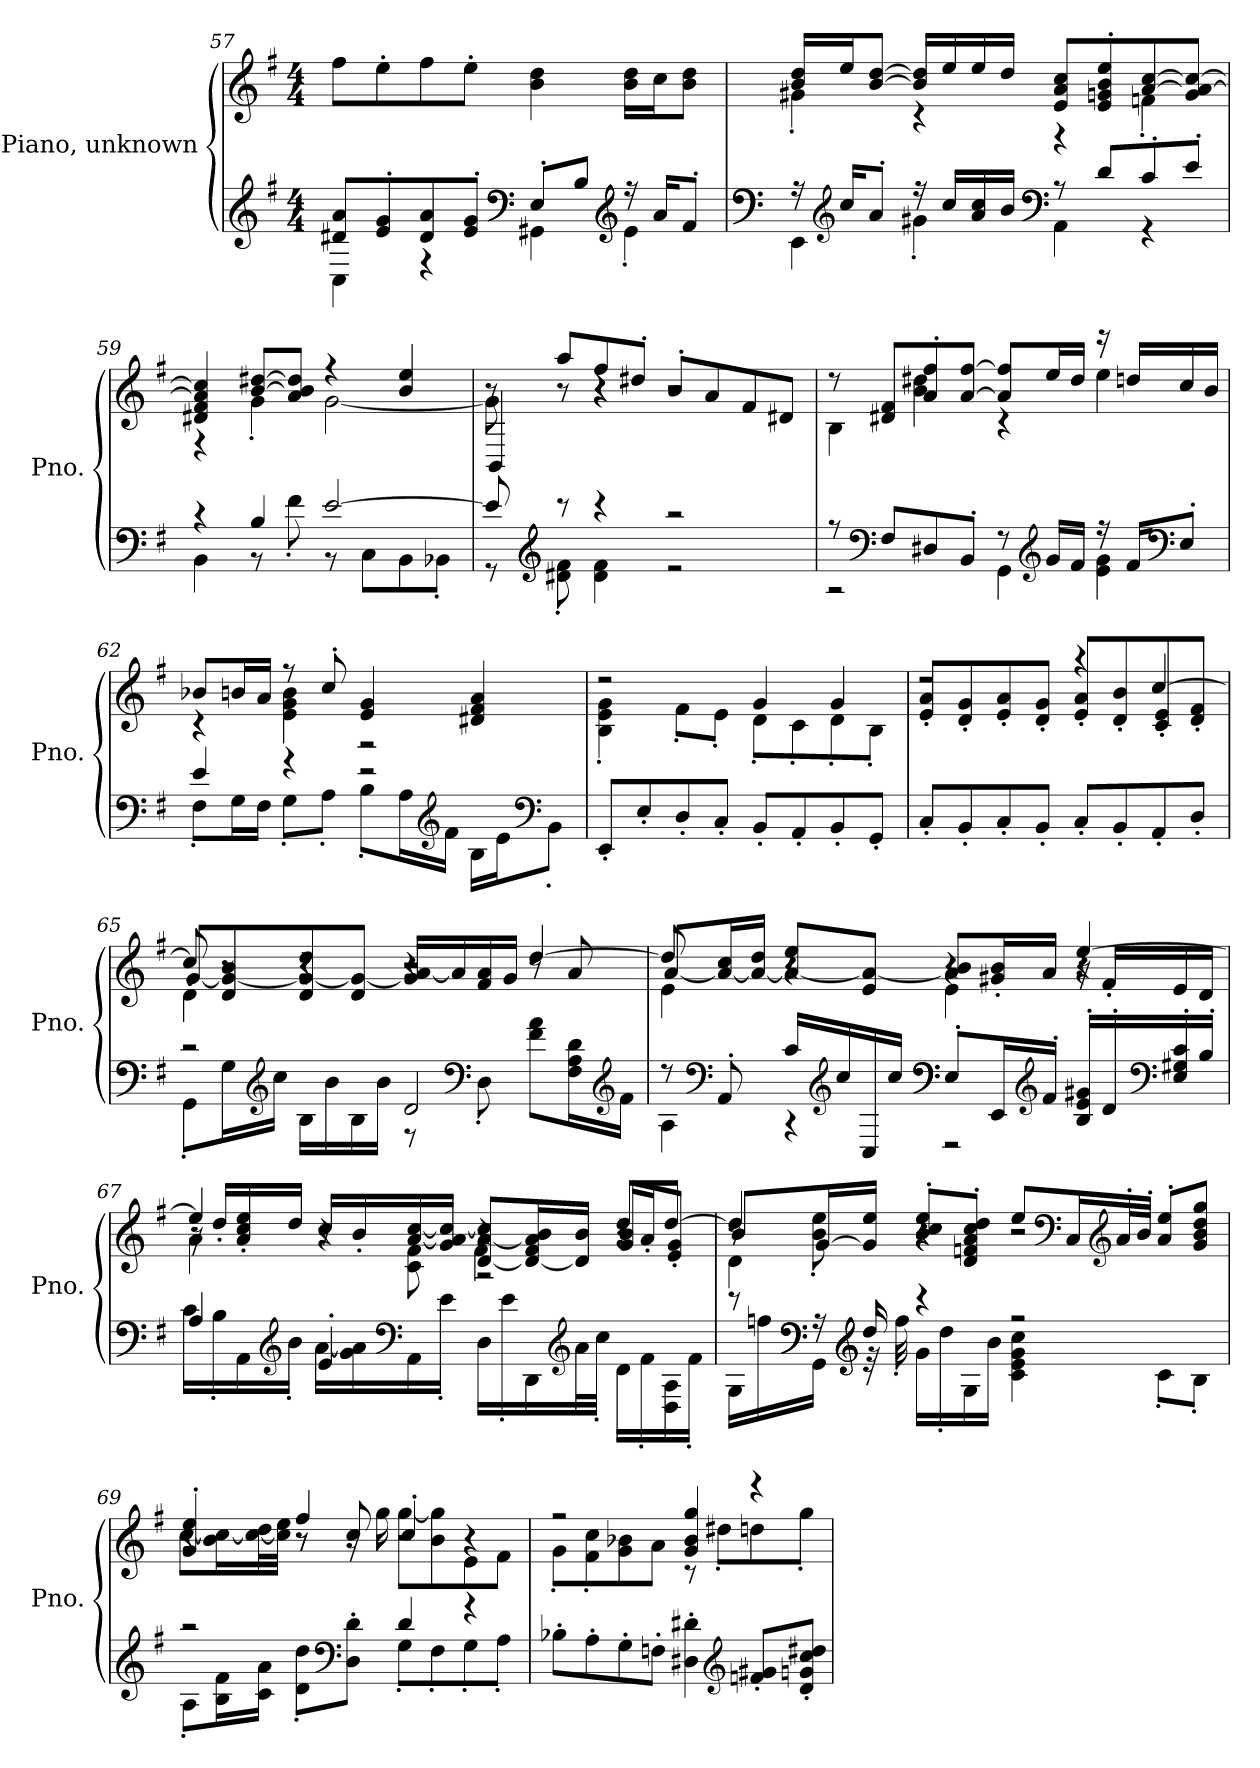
**kern	**kern
*part1	*part1
*staff2	*staff1
*I"Piano, unknown	*
*I'Pno.	*
*clefG2	*clefG2
*k[f#]	*k[f#]
*M4/4	*M4/4
=57	=57
*^	*
8d#X/ 8a/L	4C\	8ff#\L
8e/' 8g/'	.	8ee'\
8d#/ 8a/	4r	8ff#\
8e/' 8g/'J	.	8ee'\J
*clefF4	*	*
8E'/L	4GG#X\	4b\ 4dd\
8B/J	.	.
*clefG2	*	*
16r	4e'\	16b\ 16dd\LL
16a/KL	.	16cc\J
8f#'/J	.	8b\ 8dd\J
!!LO:LB:g=z
=58	=58	=58
*clefF4	*	*
*	*	*^
16r	4EE\	16b/ 16dd/LL	4g#X'\
*clefG2	*	*	*
16cc/KL	.	16ee/J	.
8a'/J	.	[8b/ [8dd/J	.
16r	4g#X'\	16b/] 16dd/]LL	4r
16cc/LL	.	16ee/	.
16a/ 16cc/	.	16ee/	.
16b/JJ	.	16dd/JJ	.
*clefF4	*	*	*
8r	4AA\	8e/ 8a/ 8cc/L	4r
8d/L	.	8e/' 8gn/' 8b/' 8ee/'	.
8c'/	4r	[8a/ [8cc/	4fn'\
8e'/J	.	8g/ 8a/_ 8cc/_J	.
=59	=59	=59	=59
4r	4BB\	4d#X/ 4f#/ 4a/] 4cc/]	4r
4B/	8r	[8b/ [8dd#X/L	4g'\
.	8f#'\	8a/ 8b/] 8dd#/]J	.
[2e/	8r	4r	[2g\
.	8C\L	.	.
.	8BB\	4b/ 4ee/	.
.	8BB-X'\J	.	.
=60	=60	=60	=60
*	*	*	*^
8e/]	8r	8r	8g\]	4BB/
*clefG2	*	*	*	*
8r	8d#X\' 8f#\'	8aa/L	8r	.
4r	4d#\ 4f#\	8ff#/	4r	4r
.	.	8dd#X'/J	.	.
2r	2r	8b'/L	2r	2r
.	.	8a/	.	.
.	.	8f#/	.	.
.	.	8d#X/J	.	.
*	*	*	*v	*v
!!LO:LB:g=z
=61	=61	=61	=61
8r	2r	8r	4B\
*clefF4	*	*	*
8F#/L	.	8d#X/ 8f#/L	.
8D#X/	.	8a/' 8ff#/'	4b\ 4dd#X\
8BB'/J	.	[8a/ [8ff#/J	.
8r	4GG\	8a/] 8ff#/]L	4r
*clefG2	*	*	*
16g/LL	.	16ee/L	.
16f#/JJ	.	16dd#/JJ	.
16r	4e\ 4g\	16r	4ee\
16f#/KL	.	16ddn/LL	.
*clefF4	*	*	*
8E'/J	.	16cc/	.
.	.	16b/JJ	.
=62	=62	=62	=62
4e/	8F#'\L	8b-X/L	4r
.	16G\L	16bn/L	.
.	16F#\JJ	16a/JJ	.
4r	8G'\L	8r	4e\ 4g\ 4b\
.	8A'\J	8cc'/	.
2r	8B'\L	4e/ 4g/	2r
.	16A\L	.	.
*clefG2	*	*	*
.	16f#\JJ	.	.
.	16B\LL	4d#X/ 4f#/ 4a/	.
.	16e\J	.	.
*clefF4	*	*	*
.	8BB'\J	.	.
*v	*v	*	*
=63	=63	=63
8EE'/L	2r	4B\' 4e\' 4g\'
8E'/	.	.
8D'/	.	8f#'\L
8C'/J	.	8e'\J
8BB'/L	4g/	8d'\L
8AA'/	.	8c'\
8BB'/	4g/	8d'\
8GG'/J	.	8B'\J
!!LO:PB:g=z	!!
=64	=64	=64
8C'/L	2r	8e/' 8a/'L
8BB'/	.	8d/' 8g/'
8C'/	.	8e/' 8a/'
8BB'/J	.	8d/' 8g/'J
8C'/L	4r	8e/' 8a/'L
8BB'/	.	8d/' 8b/'
8AA'/	[4cc/	8c/' 8e/'
8D'/J	.	8d/' 8f#/'J
=65	=65	=65
*^	*	*^
2r	8GG'\L	8cc/]	[8g/L	4d'\
.	16G\L	8r	8d/ 8g/_ 8b/	.
*clefG2	*	*	*	*
.	16cc\JJ	.	.	.
.	16B\LL	4r	8d/ 8g/_ 8dd/	4r
.	16b\	.	.	.
.	16B\	.	8d/ 8g/_J	.
.	16b\JJ	.	.	.
2d/	8r	4r	16g/] [16a/LL	2r
.	.	.	16a/]	.
*clefF4	*	*	*	*
.	8D'\	.	16f#/ 16a/	.
.	.	.	16g/JJ	.
.	8f#\ 8a\L	[4dd/	8r	.
.	16F#\ 16A\ 16d\L	.	8a/	.
*clefG2	*	*	*	*
.	16f#\JJ	.	.	.
!!LO:LB:g=z	!!	!!
=66	=66	=66	=66	=66
8r	4A\	8dd/]	[8a/L	4e'\
*clefF4	*	*	*	*
8AA'/	.	8r	16a/_ 16cc/L	.
.	.	.	16a/_ 16dd/JJ	.
16c/LL	4r	4r	8a/_ 8ee/L	4r
*clefG2	*	*	*	*
16cc/	.	.	.	.
16C/	.	.	8e/ 8a/_J	.
16cc/JJ	.	.	.	.
*clefF4	*	*	*	*
8E'/L	2r	4r	8a/] 8b/L	4e\
16EE/L	.	.	16g#X/' 16b/'L	.
*clefG2	*	*	*	*
16f#'/JJ	.	.	16a/JJ	.
16B/' 16e/' 16g#X/'LL	.	[4ee/	16r	4r
16d'/	.	.	16f#'/LL	.
*clefF4	*	*	*	*
16E/' 16G#X/' 16c/'	.	.	16e/	.
16B'/JJ	.	.	16d/JJ	.
!!LO:LB:g=z	!!	!!
=67	=67	=67	=67	=67
4A/	16c\LL	4ee/]	16r	4a'\
.	16B'\	.	16dd'/LL	.
.	16AA\	.	16a/' 16cc/' 16ee/'	.
*clefG2	*	*	*	*
.	16b'\JJ	.	16dd/JJ	.
4e'/	[16a\LL	4r	16cc/LL	8r
.	16g\ 16a\]	.	16b'/	.
*clefF4	*	*	*	*
.	16AA\	.	[16a/ [16cc/	8c\' 8f#\'
.	16e'\JJ	.	16g/ 16a/] 16cc/_JJ	.
2r	16D\LL	4r	[8d/ [8a/ 8cc/]L	4f#'\
.	16e'\	.	.	.
.	16DD\	.	16d/_ 16f#/ 16a/] 16b/L	.
*clefG2	*	*	*	*
.	32a\L	.	16d/] 16b/JJ	.
.	32cc'\JJJ	.	.	.
.	16d\LL	8dd/L	16g/ 16b/LL	4r
.	16f#'\	.	16a'/J	.
.	16D\ 16A\	[8dd/J	8e/' 8g/'J	.
.	16f#'\JJ	.	.	.
!!LO:LB:g=z
=68	=68	=68	=68	=68
*	*	*	*	*^
8r	16G\LL	4dd/]	8r	8b/L	4d\
.	16ffn\	.	.	.	.
*clefF4	*	*	*	*	*
16r	16GG\JJ	.	8b\' 8ee\'	[16g/L	.
*clefG2	*	*	*	*	*
16dd/	32r	.	.	16g/] 16ee/JJ	.
.	32ff'\	.	.	.	.
4r	16g\LL	4r	4r	8b/' 8cc/' 8ee/'L	4r
.	16dd'\	.	.	.	.
.	16G\	.	.	8d/' 8fn/' 8a/' 8cc/' 8dd/'J	.
.	16b\JJ	.	.	.	.
2r	4c\ 4e\ 4g\ 4cc\	2r	2r	8ee/L	2r
*	*	*clefF4	*	*	*
.	.	.	.	16C/L	.
*	*	*clefG2	*	*	*
.	.	.	.	32a'/L	.
.	.	.	.	32b'/JJJ	.
.	8c'\L	.	.	8a/' 8ee/'L	.
.	8B'\J	.	.	8g/ 8b/ 8dd/ 8gg/J	.
*	*	*	*	*v	*v
=69	=69	=69	=69	=69
2r	8A'\L	4g/' 4ee/'	[8cc\L	4r
.	16B\ 16f#\L	.	16b\ 16cc\_L	.
.	16c\ 16a\JJ	.	32cc\_ 32dd\L	.
.	.	.	32cc\] 32ee\JJJ	.
.	8d\' 8dd\'L	4ff#/	8r	8r
*clefF4	*	*	*	*
.	8D\' 8d\'J	.	16r	8cc/
.	.	.	16gg\	.
4d/	8G'\L	2r	[8gg\L	4cc'/
.	8F#'\	.	8b\ 8gg\]	.
4r	8G'\	.	8e\	4r
.	8A'\J	.	8f#\J	.
*v	*v	*	*	*
*	*	*v	*v
!!LO:LB:g=z
=70	=70	=70
8B-X'\L	2r	8g'\L
8A'\	.	8f#\' 8cc\'
8G'\	.	8g\ 8b-X\
8Fn'\J	.	8a\J
4D#X\' 4d#X\'	4g/ 4b-/ 4gg/	8r
.	.	8dd#X'\L
*clefG2	*	*
8fn/' 8g#X/'L	4r	8ddn\
8d#/' 8gn/' 8cc/' 8dd#X/'J	.	8gg'\J
*	*v	*v
=	=
*-	*-
